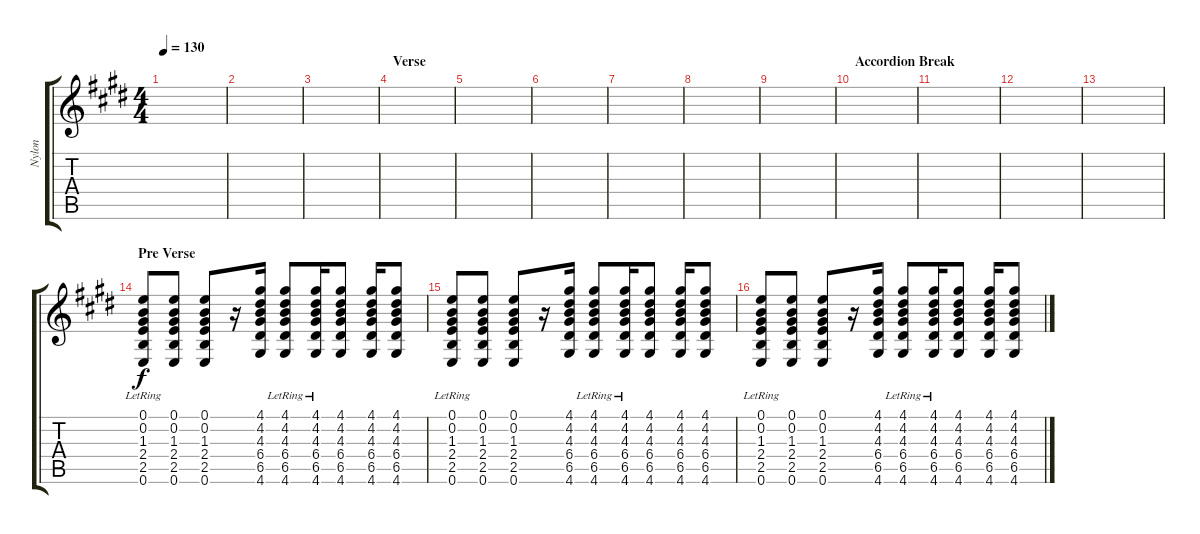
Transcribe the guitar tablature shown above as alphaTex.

\track ("Nylon" "Nylon") {instrument acousticguitarnylon}
\staff {score tabs}
\tuning (E4 B3 G3 D3 A2 E2) {hide}
\ts (4 4)
\tempo 130
\clef g2
\ks e
|
|
|
\section ("" "Verse")
|
|
|
|
|
|
\section ("" "Accordion Break")
|
|
|
|
\section ("" "Pre Verse")
(0.1 0.2 1.3{lr} 2.4 2.5 0.6).8 (0.1 0.2 1.3 2.4 2.5 0.6).8 (0.1 0.2 1.3 2.4 2.5 0.6).8 r.16 (4.1 4.2 4.3 6.4 6.5 4.6).16 (4.1 4.2 4.3{lr} 6.4 6.5 4.6).8 (4.1 4.2 4.3{lr} 6.4 6.5 4.6).16 (4.1 4.2 4.3 6.4 6.5 4.6).8 (4.1 4.2 4.3 6.4 6.5 4.6).16 (4.1 4.2 4.3 6.4 6.5 4.6).8 |
(0.1 0.2 1.3{lr} 2.4 2.5 0.6).8 (0.1 0.2 1.3 2.4 2.5 0.6).8 (0.1 0.2 1.3 2.4 2.5 0.6).8 r.16 (4.1 4.2 4.3 6.4 6.5 4.6).16 (4.1 4.2 4.3{lr} 6.4 6.5 4.6).8 (4.1 4.2 4.3{lr} 6.4 6.5 4.6).16 (4.1 4.2 4.3 6.4 6.5 4.6).8 (4.1 4.2 4.3 6.4 6.5 4.6).16 (4.1 4.2 4.3 6.4 6.5 4.6).8 |
(0.1 0.2 1.3{lr} 2.4 2.5 0.6).8 (0.1 0.2 1.3 2.4 2.5 0.6).8 (0.1 0.2 1.3 2.4 2.5 0.6).8 r.16 (4.1 4.2 4.3 6.4 6.5 4.6).16 (4.1 4.2 4.3{lr} 6.4 6.5 4.6).8 (4.1 4.2 4.3{lr} 6.4 6.5 4.6).16 (4.1 4.2 4.3 6.4 6.5 4.6).8 (4.1 4.2 4.3 6.4 6.5 4.6).16 (4.1 4.2 4.3 6.4 6.5 4.6).8
